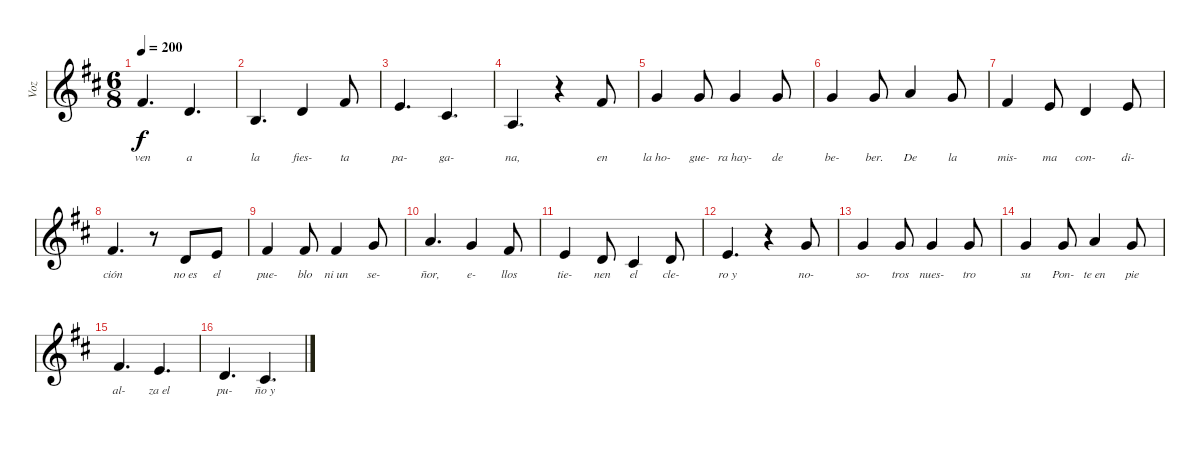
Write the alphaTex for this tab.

\track ("Voz" "Voz") {instrument lead1square}
\staff {score}
\tuning (E4 B3 G3 D3 A2 E2) {hide}
\ts (6 8)
\tempo 200
\clef g2
\ks bminor
2.1.4{d lyrics (0 "ven") lyrics (1 "") lyrics (2 "") lyrics (3 "") lyrics (4 "") dy f} 3.2.4{d lyrics (0 "a") lyrics (1 "") lyrics (2 "") lyrics (3 "") lyrics (4 "")} |
0.2.4{d lyrics (0 "la") lyrics (1 "") lyrics (2 "") lyrics (3 "") lyrics (4 "")} 3.2.4{lyrics (0 "fies-") lyrics (1 "") lyrics (2 "") lyrics (3 "") lyrics (4 "")} 2.1.8{lyrics (0 "ta") lyrics (1 "") lyrics (2 "") lyrics (3 "") lyrics (4 "")} |
0.1.4{d lyrics (0 "pa-") lyrics (1 "") lyrics (2 "") lyrics (3 "") lyrics (4 "")} 2.2.4{d lyrics (0 "ga-") lyrics (1 "") lyrics (2 "") lyrics (3 "") lyrics (4 "")} |
2.3.4{d lyrics (0 "na,") lyrics (1 "") lyrics (2 "") lyrics (3 "") lyrics (4 "")} r.4 2.1.8{lyrics (0 "en") lyrics (1 "") lyrics (2 "") lyrics (3 "") lyrics (4 "")} |
3.1.4{lyrics (0 "la ho-") lyrics (1 "") lyrics (2 "") lyrics (3 "") lyrics (4 "")} 3.1.8{lyrics (0 "gue-") lyrics (1 "") lyrics (2 "") lyrics (3 "") lyrics (4 "")} 3.1.4{lyrics (0 "ra hay-") lyrics (1 "") lyrics (2 "") lyrics (3 "") lyrics (4 "")} 3.1.8{lyrics (0 "de") lyrics (1 "") lyrics (2 "") lyrics (3 "") lyrics (4 "")} |
3.1.4{lyrics (0 "be-") lyrics (1 "") lyrics (2 "") lyrics (3 "") lyrics (4 "")} 3.1.8{lyrics (0 "ber.") lyrics (1 "") lyrics (2 "") lyrics (3 "") lyrics (4 "")} 5.1.4{lyrics (0 "De") lyrics (1 "") lyrics (2 "") lyrics (3 "") lyrics (4 "")} 3.1.8{lyrics (0 "la") lyrics (1 "") lyrics (2 "") lyrics (3 "") lyrics (4 "")} |
2.1.4{lyrics (0 "mis-") lyrics (1 "") lyrics (2 "") lyrics (3 "") lyrics (4 "")} 0.1.8{lyrics (0 "ma") lyrics (1 "") lyrics (2 "") lyrics (3 "") lyrics (4 "")} 3.2.4{lyrics (0 "con-") lyrics (1 "") lyrics (2 "") lyrics (3 "") lyrics (4 "")} 0.1.8{lyrics (0 "di-") lyrics (1 "") lyrics (2 "") lyrics (3 "") lyrics (4 "")} |
2.1.4{d lyrics (0 "ción") lyrics (1 "") lyrics (2 "") lyrics (3 "") lyrics (4 "")} r.8 3.2.8{lyrics (0 "no es") lyrics (1 "") lyrics (2 "") lyrics (3 "") lyrics (4 "")} 0.1.8{lyrics (0 "el") lyrics (1 "") lyrics (2 "") lyrics (3 "") lyrics (4 "")} |
2.1.4{lyrics (0 "pue-") lyrics (1 "") lyrics (2 "") lyrics (3 "") lyrics (4 "")} 2.1.8{lyrics (0 "blo") lyrics (1 "") lyrics (2 "") lyrics (3 "") lyrics (4 "")} 2.1.4{lyrics (0 "ni un") lyrics (1 "") lyrics (2 "") lyrics (3 "") lyrics (4 "")} 3.1.8{lyrics (0 "se-") lyrics (1 "") lyrics (2 "") lyrics (3 "") lyrics (4 "")} |
5.1.4{d lyrics (0 "ñor,") lyrics (1 "") lyrics (2 "") lyrics (3 "") lyrics (4 "")} 3.1.4{lyrics (0 "e-") lyrics (1 "") lyrics (2 "") lyrics (3 "") lyrics (4 "")} 2.1.8{lyrics (0 "llos") lyrics (1 "") lyrics (2 "") lyrics (3 "") lyrics (4 "")} |
0.1.4{lyrics (0 "tie-") lyrics (1 "") lyrics (2 "") lyrics (3 "") lyrics (4 "")} 3.2.8{lyrics (0 "nen") lyrics (1 "") lyrics (2 "") lyrics (3 "") lyrics (4 "")} 2.2.4{lyrics (0 "el") lyrics (1 "") lyrics (2 "") lyrics (3 "") lyrics (4 "")} 3.2.8{lyrics (0 "cle-") lyrics (1 "") lyrics (2 "") lyrics (3 "") lyrics (4 "")} |
0.1.4{d lyrics (0 "ro y") lyrics (1 "") lyrics (2 "") lyrics (3 "") lyrics (4 "")} r.4 3.1.8{lyrics (0 "no-") lyrics (1 "") lyrics (2 "") lyrics (3 "") lyrics (4 "")} |
3.1.4{lyrics (0 "so-") lyrics (1 "") lyrics (2 "") lyrics (3 "") lyrics (4 "")} 3.1.8{lyrics (0 "tros") lyrics (1 "") lyrics (2 "") lyrics (3 "") lyrics (4 "")} 3.1.4{lyrics (0 "nues-") lyrics (1 "") lyrics (2 "") lyrics (3 "") lyrics (4 "")} 3.1.8{lyrics (0 "tro") lyrics (1 "") lyrics (2 "") lyrics (3 "") lyrics (4 "")} |
3.1.4{lyrics (0 "su") lyrics (1 "") lyrics (2 "") lyrics (3 "") lyrics (4 "")} 3.1.8{lyrics (0 "Pon-") lyrics (1 "") lyrics (2 "") lyrics (3 "") lyrics (4 "")} 5.1.4{lyrics (0 "te en") lyrics (1 "") lyrics (2 "") lyrics (3 "") lyrics (4 "")} 3.1.8{lyrics (0 "pie") lyrics (1 "") lyrics (2 "") lyrics (3 "") lyrics (4 "")} |
2.1.4{d lyrics (0 "al-") lyrics (1 "") lyrics (2 "") lyrics (3 "") lyrics (4 "")} 0.1.4{d lyrics (0 "za el") lyrics (1 "") lyrics (2 "") lyrics (3 "") lyrics (4 "")} |
3.2.4{d lyrics (0 "pu-") lyrics (1 "") lyrics (2 "") lyrics (3 "") lyrics (4 "")} 2.2.4{d lyrics (0 "ño y") lyrics (1 "") lyrics (2 "") lyrics (3 "") lyrics (4 "")}
